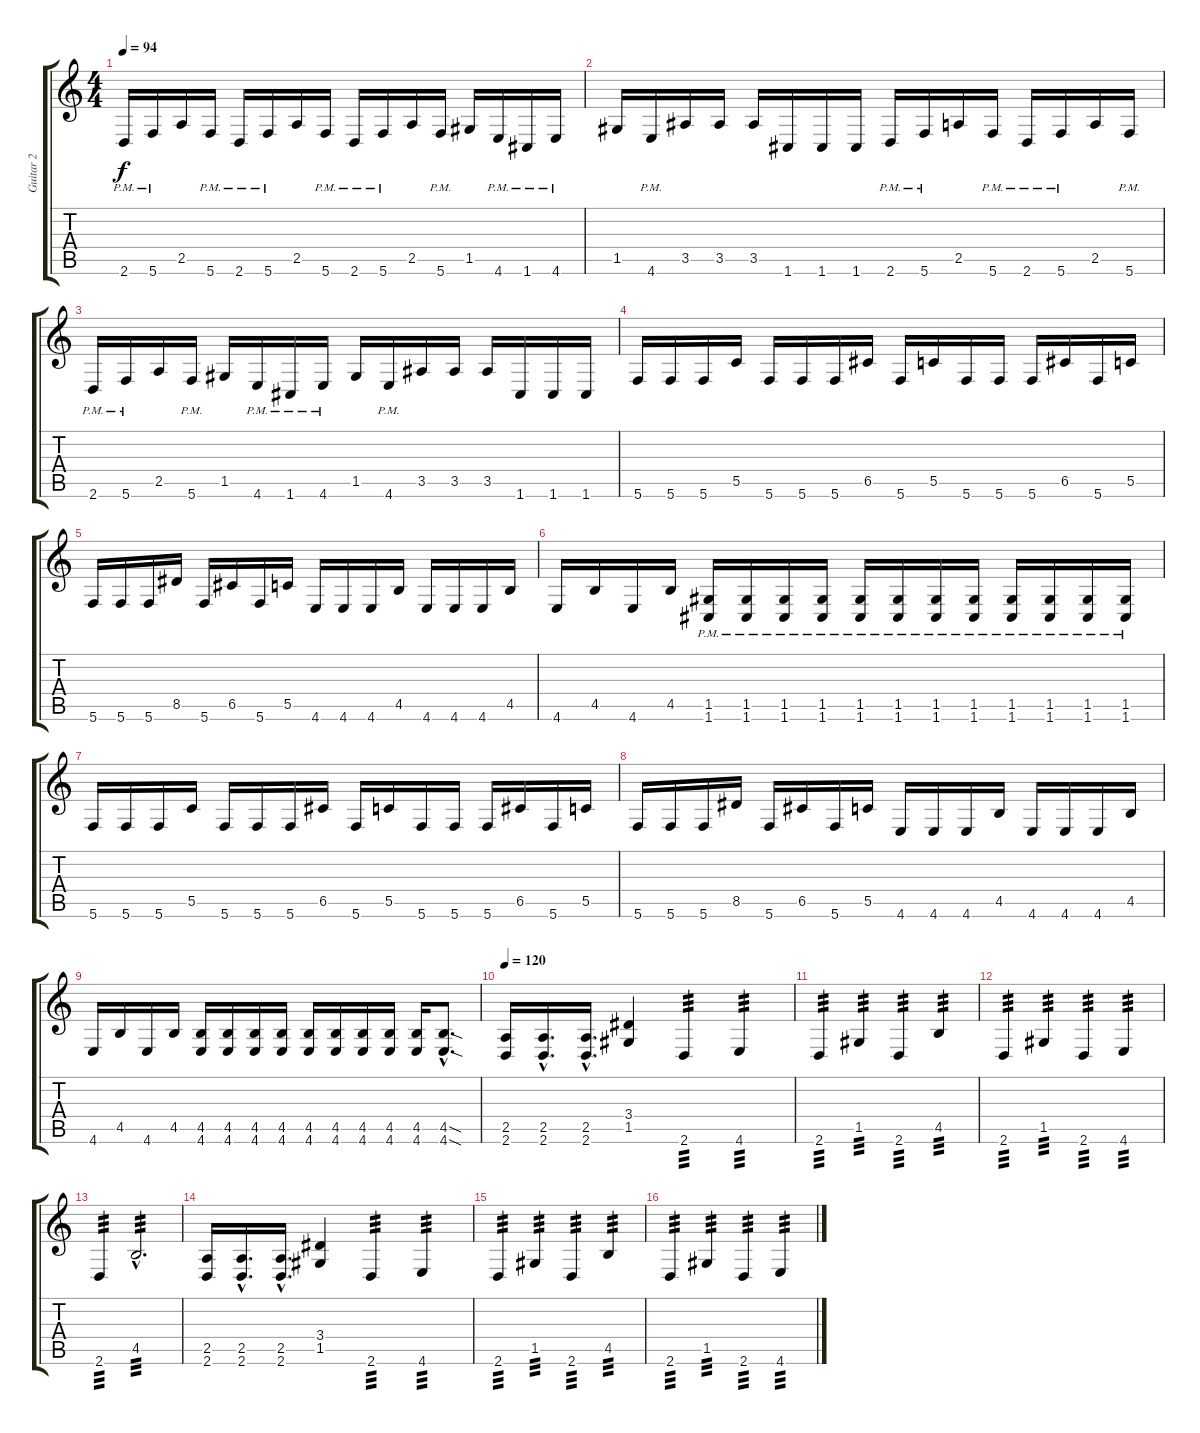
\track ("Guitar 2" "Guitar 2") {instrument distortionguitar}
\staff {score tabs}
\tuning (D4 A3 F3 C3 G2 C2) {hide}
\ts (4 4)
\tempo 94
\clef g2
\ks c
2.6{pm}.16{dy f} 5.6{pm}.16 2.5.16 5.6{pm}.16 2.6{pm}.16 5.6{pm}.16 2.5.16 5.6{pm}.16 2.6{pm}.16 5.6{pm}.16 2.5.16 5.6{pm}.16 1.5.16 4.6{pm}.16 1.6{pm}.16 4.6{pm}.16 |
1.5.16 4.6{pm}.16 3.5.16 3.5.16 3.5.16 1.6.16 1.6.16 1.6.16 2.6{pm}.16 5.6{pm}.16 2.5.16 5.6{pm}.16 2.6{pm}.16 5.6{pm}.16 2.5.16 5.6{pm}.16 |
2.6{pm}.16 5.6{pm}.16 2.5.16 5.6{pm}.16 1.5.16 4.6{pm}.16 1.6{pm}.16 4.6{pm}.16 1.5.16 4.6{pm}.16 3.5.16 3.5.16 3.5.16 1.6.16 1.6.16 1.6.16 |
5.6.16 5.6.16 5.6.16 5.5.16 5.6.16 5.6.16 5.6.16 6.5.16 5.6.16 5.5.16 5.6.16 5.6.16 5.6.16 6.5.16 5.6.16 5.5.16 |
5.6.16 5.6.16 5.6.16 8.5.16 5.6.16 6.5.16 5.6.16 5.5.16 4.6.16 4.6.16 4.6.16 4.5.16 4.6.16 4.6.16 4.6.16 4.5.16 |
4.6.16 4.5.16 4.6.16 4.5.16 (1.5{pm} 1.6{pm}).16 (1.5{pm} 1.6{pm}).16 (1.5{pm} 1.6{pm}).16 (1.5{pm} 1.6{pm}).16 (1.5{pm} 1.6{pm}).16 (1.5{pm} 1.6{pm}).16 (1.5{pm} 1.6{pm}).16 (1.5{pm} 1.6{pm}).16 (1.5{pm} 1.6{pm}).16 (1.5{pm} 1.6{pm}).16 (1.5{pm} 1.6{pm}).16 (1.5{pm} 1.6{pm}).16 |
5.6.16 5.6.16 5.6.16 5.5.16 5.6.16 5.6.16 5.6.16 6.5.16 5.6.16 5.5.16 5.6.16 5.6.16 5.6.16 6.5.16 5.6.16 5.5.16 |
5.6.16 5.6.16 5.6.16 8.5.16 5.6.16 6.5.16 5.6.16 5.5.16 4.6.16 4.6.16 4.6.16 4.5.16 4.6.16 4.6.16 4.6.16 4.5.16 |
4.6.16 4.5.16 4.6.16 4.5.16 (4.5 4.6).16 (4.5 4.6).16 (4.5 4.6).16 (4.5 4.6).16 (4.5 4.6).16 (4.5 4.6).16 (4.5 4.6).16 (4.5 4.6).16 (4.5 4.6).16 (4.5{sod hac} 4.6{sod hac}).8{d} |
\tempo 120
(2.5 2.6).16 (2.5{hac} 2.6{hac}).16{d} (2.5{hac} 2.6{hac}).16{d} (3.4 1.5).4 2.6.4{tp 3} 4.6.4{tp 3} |
2.6.4{tp 3} 1.5.4{tp 3} 2.6.4{tp 3} 4.5.4{tp 3} |
2.6.4{tp 3} 1.5.4{tp 3} 2.6.4{tp 3} 4.6.4{tp 3} |
2.6.4{tp 3} 4.5{hac}.2{d tp 3} |
(2.5 2.6).16 (2.5{hac} 2.6{hac}).16{d} (2.5{hac} 2.6{hac}).16{d} (3.4 1.5).4 2.6.4{tp 3} 4.6.4{tp 3} |
2.6.4{tp 3} 1.5.4{tp 3} 2.6.4{tp 3} 4.5.4{tp 3} |
2.6.4{tp 3} 1.5.4{tp 3} 2.6.4{tp 3} 4.6.4{tp 3}
